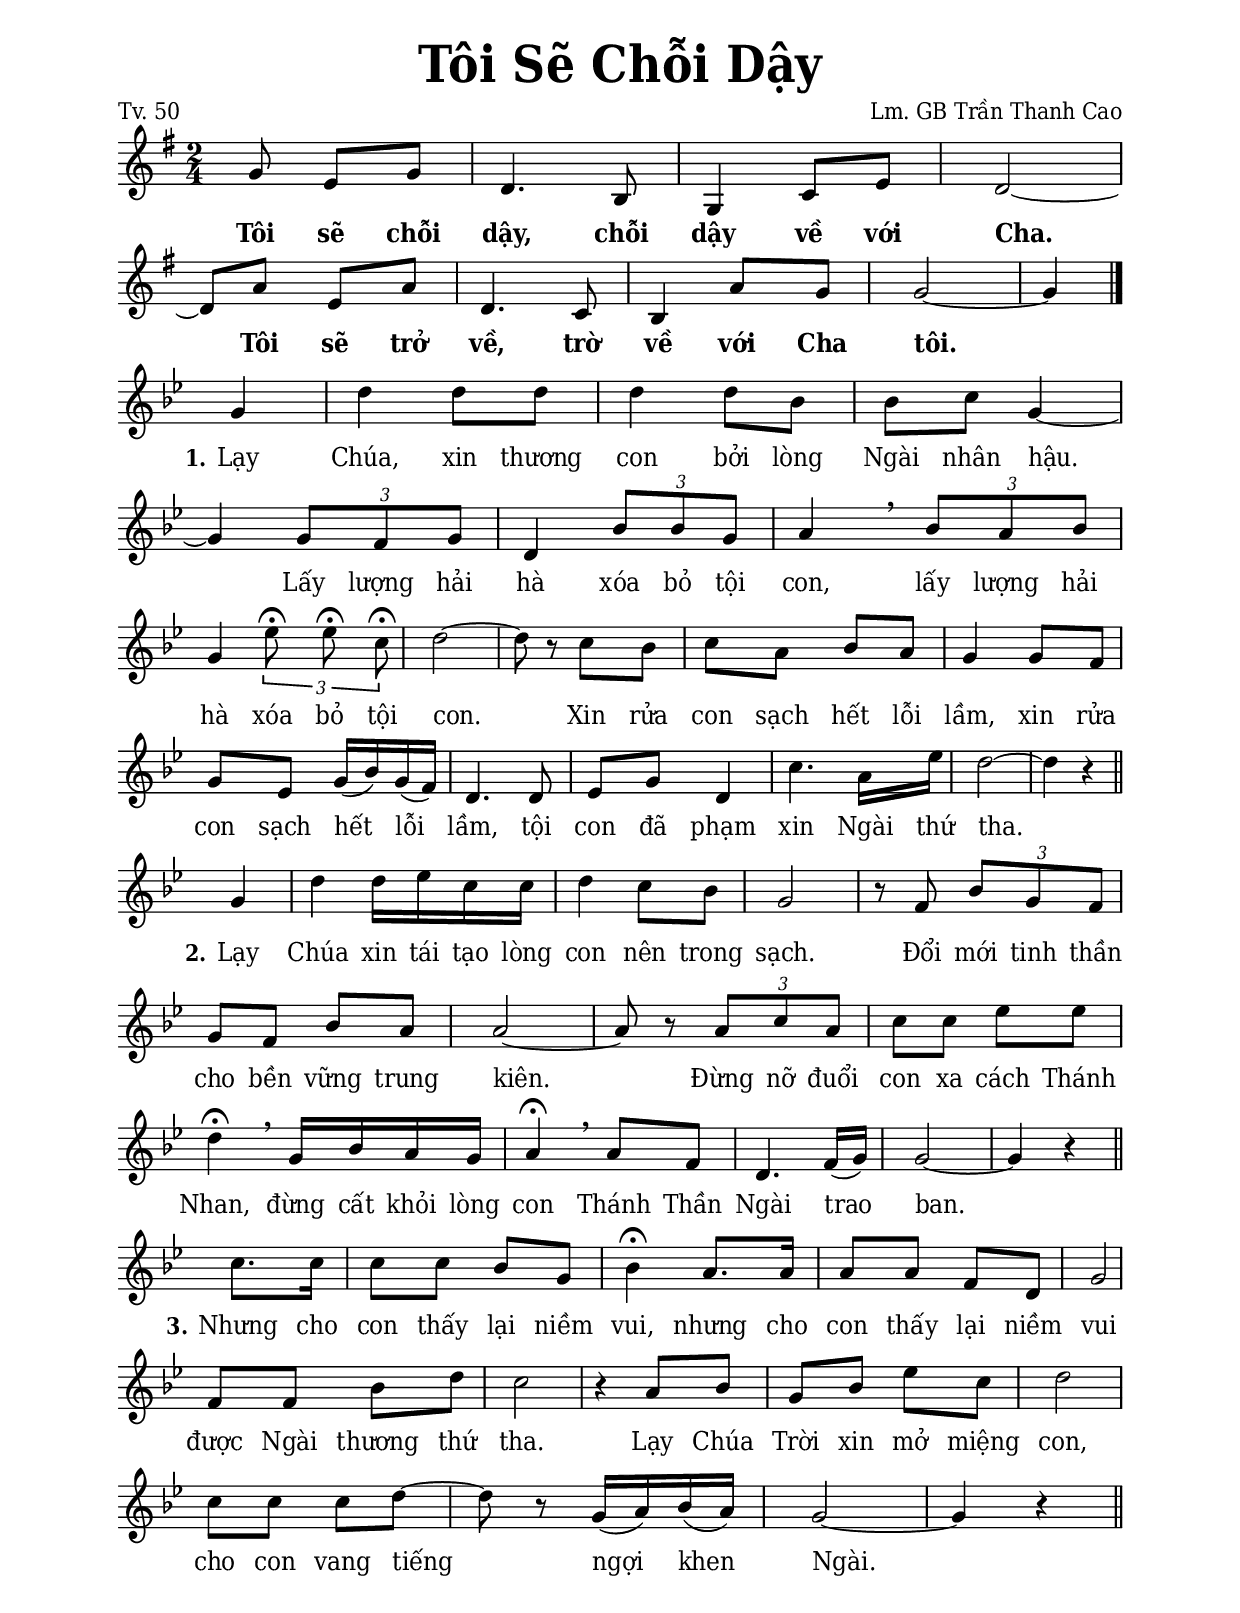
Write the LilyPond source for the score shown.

% Cài đặt chung
\version "2.22.1"
\include "english.ly"

\header {
  title = \markup { \fontsize #3 "Tôi Sẽ Chỗi Dậy" }
  poet = "Tv. 50"
  composer = "Lm. GB Trần Thanh Cao"
  %arranger = " "
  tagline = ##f
}

% Nhạc điệp khúc
nhacDiepKhuc = \relative c'' {
  <>^\markup { \halign #40 " " }
  \partial 4. g8 e g |
  d4. b8 |
  g4 c8 e |
  d2 ~ |
  d8 a' e a |
  d,4. c8 |
  b4 a'8 g |
  g2 ~ |
  g4 \bar "|."
}

% Nhạc phiên khúc
nhacPhienKhucMot = \relative c'' {
  \partial 4 g4 |
  d' d8 d |
  d4 d8 bf |
  bf c g4 ~ |
  g \tuplet 3/2 { g8 f g } |
  d4 \tuplet 3/2 { bf'8 bf g } |
  a4 \breathe \tuplet 3/2 { bf8 a bf } |
  \autoBeamOff
  g4 \tuplet 3/2 { ef'8 \fermata ef \fermata c \fermata } |
  \autoBeamOn
  d2 ~ |
  d8 r c bf |
  c a bf a |
  g4 g8 f |
  g ef g16 (bf) g (f) |
  d4. d8 |
  ef8 g d4 |
  c'4. a16 ef' |
  d2 ~ |
  d4 r \bar "||"
}

nhacPhienKhucHai = \relative c'' {
  \partial 4 g4 |
  d'4 d16 ef c c |
  d4 c8 bf |
  g2 |
  r8 f \tuplet 3/2 { bf8 g f } |
  g f bf a |
  a2 ~ |
  a8 r \tuplet 3/2 { a8 c a } |
  c c ef ef |
  d4 \fermata \breathe g,16 bf a g |
  a4 \fermata \breathe a8 f |
  d4. f16 (g) |
  g2 ~ |
  g4 r \bar "||"
}

nhacPhienKhucBa = \relative c'' {
  \partial 4 c8. c16 |
  c8 c bf g |
  bf4 \fermata a8. a16 |
  a8 a f d |
  g2 |
  f8 f bf d |
  c2 |
  r4 a8 bf |
  g bf ef c |
  d2 |
  c8 c c d ~ |
  d r g,16 (a) bf (a) |
  g2 ~ |
  g4 r \bar "||"
}

% Lời điệp khúc
loiDiepKhuc = \lyricmode {
  Tôi sẽ chỗi dậy, chỗi dậy về với Cha.
  Tôi sẽ trở về, trờ về với Cha tôi.
}

% Lời phiên khúc
loiPhienKhucMot = \lyricmode {
  \set stanza = #"1."
  Lạy Chúa, xin thương con bởi lòng Ngài nhân hậu.
  Lấy lượng hải hà xóa bỏ tội con,
  lấy lượng hải hà xóa bỏ tội con.
  Xin rửa con sạch hết lỗi lầm,
  xin rửa con sạch hết lỗi lầm,
  tội con đã phạm xin Ngài thứ tha.
}

loiPhienKhucHai = \lyricmode {
  \set stanza = #"2."
  Lạy Chúa xin tái tạo lòng con nên trong sạch.
  Đổi mới tinh thần cho bền vững trung kiên.
  Đừng nỡ đuổi con xa cách Thánh Nhan,
  đừng cất khỏi lòng con Thánh Thần Ngài trao ban.
}

loiPhienKhucBa = \lyricmode {
  \set stanza = #"3."
  Nhưng cho con thấy lại niềm vui,
  nhưng cho con thấy lại niềm vui
  được Ngài thương thứ tha.
  Lạy Chúa Trời xin mở miệng con,
  cho con vang tiếng ngợi khen Ngài.
}


% Dàn trang
\paper {
  #(set-paper-size "a4")
  top-margin = 15\mm
  bottom-margin = 10\mm
  left-margin = 20\mm
  right-margin = 20\mm
  indent = #0
  #(define fonts
    (make-pango-font-tree
      "Deja Vu Serif Condensed"
      "Deja Vu Serif Condensed"
      "Deja Vu Serif Condensed"
      (/ 20 20)))
  page-count = #1
  system-system-spacing = #'((basic-distance . 11.5)
                             (minimum-distance . 11.5)
                             (padding . 1))
  score-system-spacing = #'((basic-distance . 11.5)
                             (minimum-distance . 11.5)
                             (padding . 1))
}

\score {
  \new ChoirStaff <<
    \new Staff = diepKhuc \with {
        \consists "Merge_rests_engraver"
        %\magnifyStaff #(magstep +1)
      }
      <<
      \new Voice = beSop {
        \key g \major \time 2/4 \stemNeutral \nhacDiepKhuc
      }
    >>
    \new Lyrics \with {
          \override VerticalAxisGroup.
            nonstaff-relatedstaff-spacing.padding = #0.5
          \override VerticalAxisGroup.
            nonstaff-unrelatedstaff-spacing.padding = #1
        }
        \lyricsto beSop \loiDiepKhuc
  >>
  \layout {
    \override Lyrics.LyricText.font-series = #'bold
    %\override Lyrics.LyricText.font-size = #+2
    \override Lyrics.LyricSpace.minimum-distance = #4.0
    \override Score.BarNumber.break-visibility = ##(#f #f #f)
    \override Score.SpacingSpanner.uniform-stretching = ##t
  }
}

\score {
  \new ChoirStaff <<
    \new Staff = phienKhuc \with {
        %\magnifyStaff #(magstep +1)
      }
      <<
      \new Voice = beSop {
        \key bf \major \time 2/4 \nhacPhienKhucMot
      }
    >>
    \new Lyrics \with {
          \override VerticalAxisGroup.
            nonstaff-relatedstaff-spacing.padding = #1
          \override VerticalAxisGroup.
            nonstaff-unrelatedstaff-spacing.padding = #1
        }
        \lyricsto beSop \loiPhienKhucMot
  >>
  \layout {
    \override Staff.TimeSignature.transparent = ##t
    %\override Lyrics.LyricText.font-size = #+2
    \override Lyrics.LyricSpace.minimum-distance = #2.2
    \override Score.BarNumber.break-visibility = ##(#f #f #f)
    \override Score.SpacingSpanner.uniform-stretching = ##t
  } 
}

\score {
  \new ChoirStaff <<
    \new Staff = phienKhuc \with {
        %\magnifyStaff #(magstep +1)
      }
      <<
      \new Voice = beSop {
        \key bf \major \time 2/4 \nhacPhienKhucHai
      }
    >>
    \new Lyrics \with {
          \override VerticalAxisGroup.
            nonstaff-relatedstaff-spacing.padding = #1.5
          \override VerticalAxisGroup.
            nonstaff-unrelatedstaff-spacing.padding = #1
        }
        \lyricsto beSop \loiPhienKhucHai
  >>
  \layout {
    \override Staff.TimeSignature.transparent = ##t
    %\override Lyrics.LyricText.font-size = #+2
    \override Lyrics.LyricSpace.minimum-distance = #1.2
    \override Score.BarNumber.break-visibility = ##(#f #f #f)
    \override Score.SpacingSpanner.uniform-stretching = ##t
  } 
}

\score {
  \new ChoirStaff <<
    \new Staff = phienKhuc \with {
        %\magnifyStaff #(magstep +1)
      }
      <<
      \new Voice = beSop {
        \key bf \major \time 2/4 \nhacPhienKhucBa
      }
    >>
    \new Lyrics \with {
          \override VerticalAxisGroup.
            nonstaff-relatedstaff-spacing.padding = #1.2
          \override VerticalAxisGroup.
            nonstaff-unrelatedstaff-spacing.padding = #1
        }
        \lyricsto beSop \loiPhienKhucBa
  >>
  \layout {
    \override Staff.TimeSignature.transparent = ##t
    %\override Lyrics.LyricText.font-size = #+2
    \override Lyrics.LyricSpace.minimum-distance = #1.8
    \override Score.BarNumber.break-visibility = ##(#f #f #f)
    \override Score.SpacingSpanner.uniform-stretching = ##t
  } 
}
